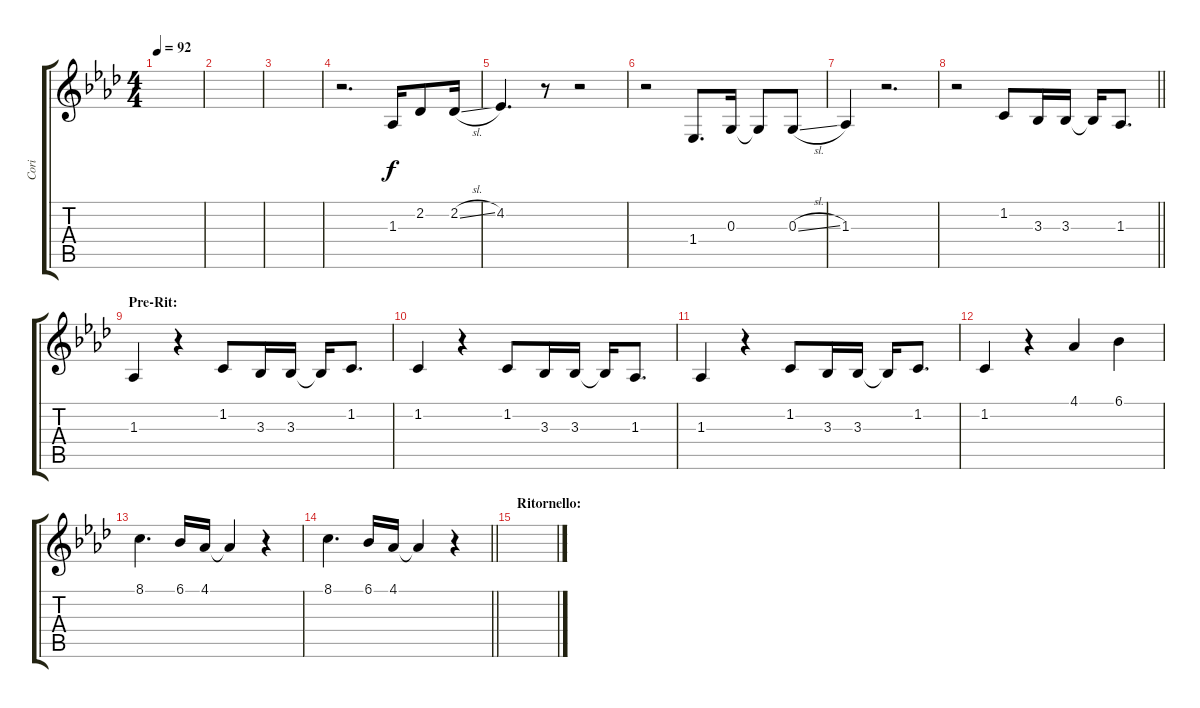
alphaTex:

\track ("Cori" "Cori") {instrument clarinet}
\staff {score tabs}
\tuning (E4 B3 G3 D3 A2 E2) {hide}
\ts (4 4)
\tempo 92
\clef g2
\ks fminor
|
|
|
r.2{d} 1.3.16 2.2.8 2.2{sl}.16 |
4.2.4{d} r.8 r.2 |
r.2 1.4.8{d} 0.3.16 0.3{t}.8 0.3{sl}.8 |
1.3.4 r.2{d} |
\barLineRight lightlight
r.2 1.2.8 3.3.16 3.3.16 3.3{t}.16 1.3.8{d} |
\section ("" "Pre-Rit:")
1.3.4 r.4 1.2.8 3.3.16 3.3.16 3.3{t}.16 1.2.8{d} |
1.2.4 r.4 1.2.8 3.3.16 3.3.16 3.3{t}.16 1.3.8{d} |
1.3.4 r.4 1.2.8 3.3.16 3.3.16 3.3{t}.16 1.2.8{d} |
1.2.4 r.4 4.1.4 6.1.4 |
8.1.4{d} 6.1.16 4.1.16 4.1{t}.4 r.4 |
\barLineRight lightlight
8.1.4{d} 6.1.16 4.1.16 4.1{t}.4 r.4 |
\section ("" "Ritornello:")
